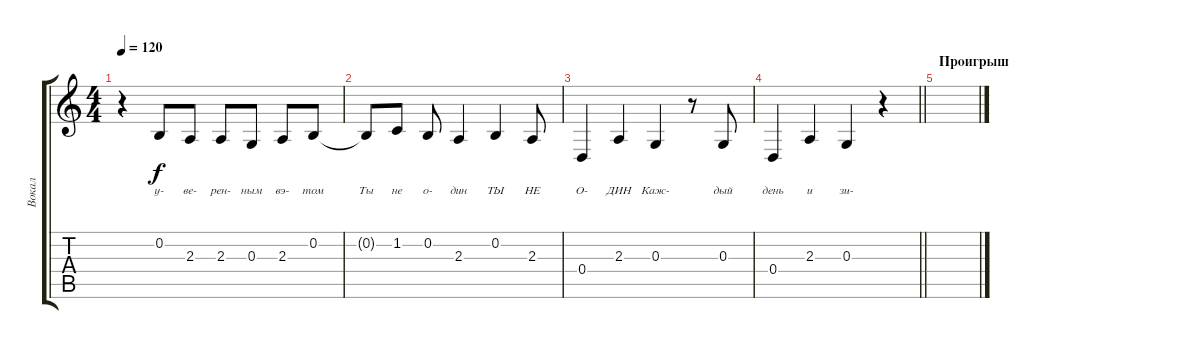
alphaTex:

\track ("Вокал" "Вокал") {instrument lead8bassandlead}
\staff {score tabs}
\tuning (E4 B3 G3 D3 A2 E2) {hide}
\ts (4 4)
\tempo 120
\clef g2
\ks c
r.4{dy f} 0.2.8{lyrics (0 "у-") lyrics (1 "") lyrics (2 "") lyrics (3 "") lyrics (4 "")} 2.3.8{lyrics (0 "ве-") lyrics (1 "") lyrics (2 "") lyrics (3 "") lyrics (4 "")} 2.3.8{lyrics (0 "рен-") lyrics (1 "") lyrics (2 "") lyrics (3 "") lyrics (4 "")} 0.3.8{lyrics (0 "ным") lyrics (1 "") lyrics (2 "") lyrics (3 "") lyrics (4 "")} 2.3.8{lyrics (0 "вэ-") lyrics (1 "") lyrics (2 "") lyrics (3 "") lyrics (4 "")} 0.2.8{lyrics (0 "том") lyrics (1 "") lyrics (2 "") lyrics (3 "") lyrics (4 "")} |
0.2{t}.8{lyrics (0 "Ты") lyrics (1 "") lyrics (2 "") lyrics (3 "") lyrics (4 "")} 1.2.8{lyrics (0 "не") lyrics (1 "") lyrics (2 "") lyrics (3 "") lyrics (4 "")} 0.2.8{lyrics (0 "о-") lyrics (1 "") lyrics (2 "") lyrics (3 "") lyrics (4 "")} 2.3.4{lyrics (0 "дин") lyrics (1 "") lyrics (2 "") lyrics (3 "") lyrics (4 "")} 0.2.4{lyrics (0 "ТЫ") lyrics (1 "") lyrics (2 "") lyrics (3 "") lyrics (4 "")} 2.3.8{lyrics (0 "НЕ") lyrics (1 "") lyrics (2 "") lyrics (3 "") lyrics (4 "")} |
0.4.4{lyrics (0 "О-") lyrics (1 "") lyrics (2 "") lyrics (3 "") lyrics (4 "")} 2.3.4{lyrics (0 "ДИН") lyrics (1 "") lyrics (2 "") lyrics (3 "") lyrics (4 "")} 0.3.4{lyrics (0 "Каж-") lyrics (1 "") lyrics (2 "") lyrics (3 "") lyrics (4 "")} r.8 0.3.8{lyrics (0 "дый") lyrics (1 "") lyrics (2 "") lyrics (3 "") lyrics (4 "")} |
\barLineRight lightlight
0.4.4{lyrics (0 "день") lyrics (1 "") lyrics (2 "") lyrics (3 "") lyrics (4 "")} 2.3.4{lyrics (0 "и") lyrics (1 "") lyrics (2 "") lyrics (3 "") lyrics (4 "")} 0.3.4{lyrics (0 "зи-") lyrics (1 "") lyrics (2 "") lyrics (3 "") lyrics (4 "")} r.4 |
\section ("" "Проигрыш")
